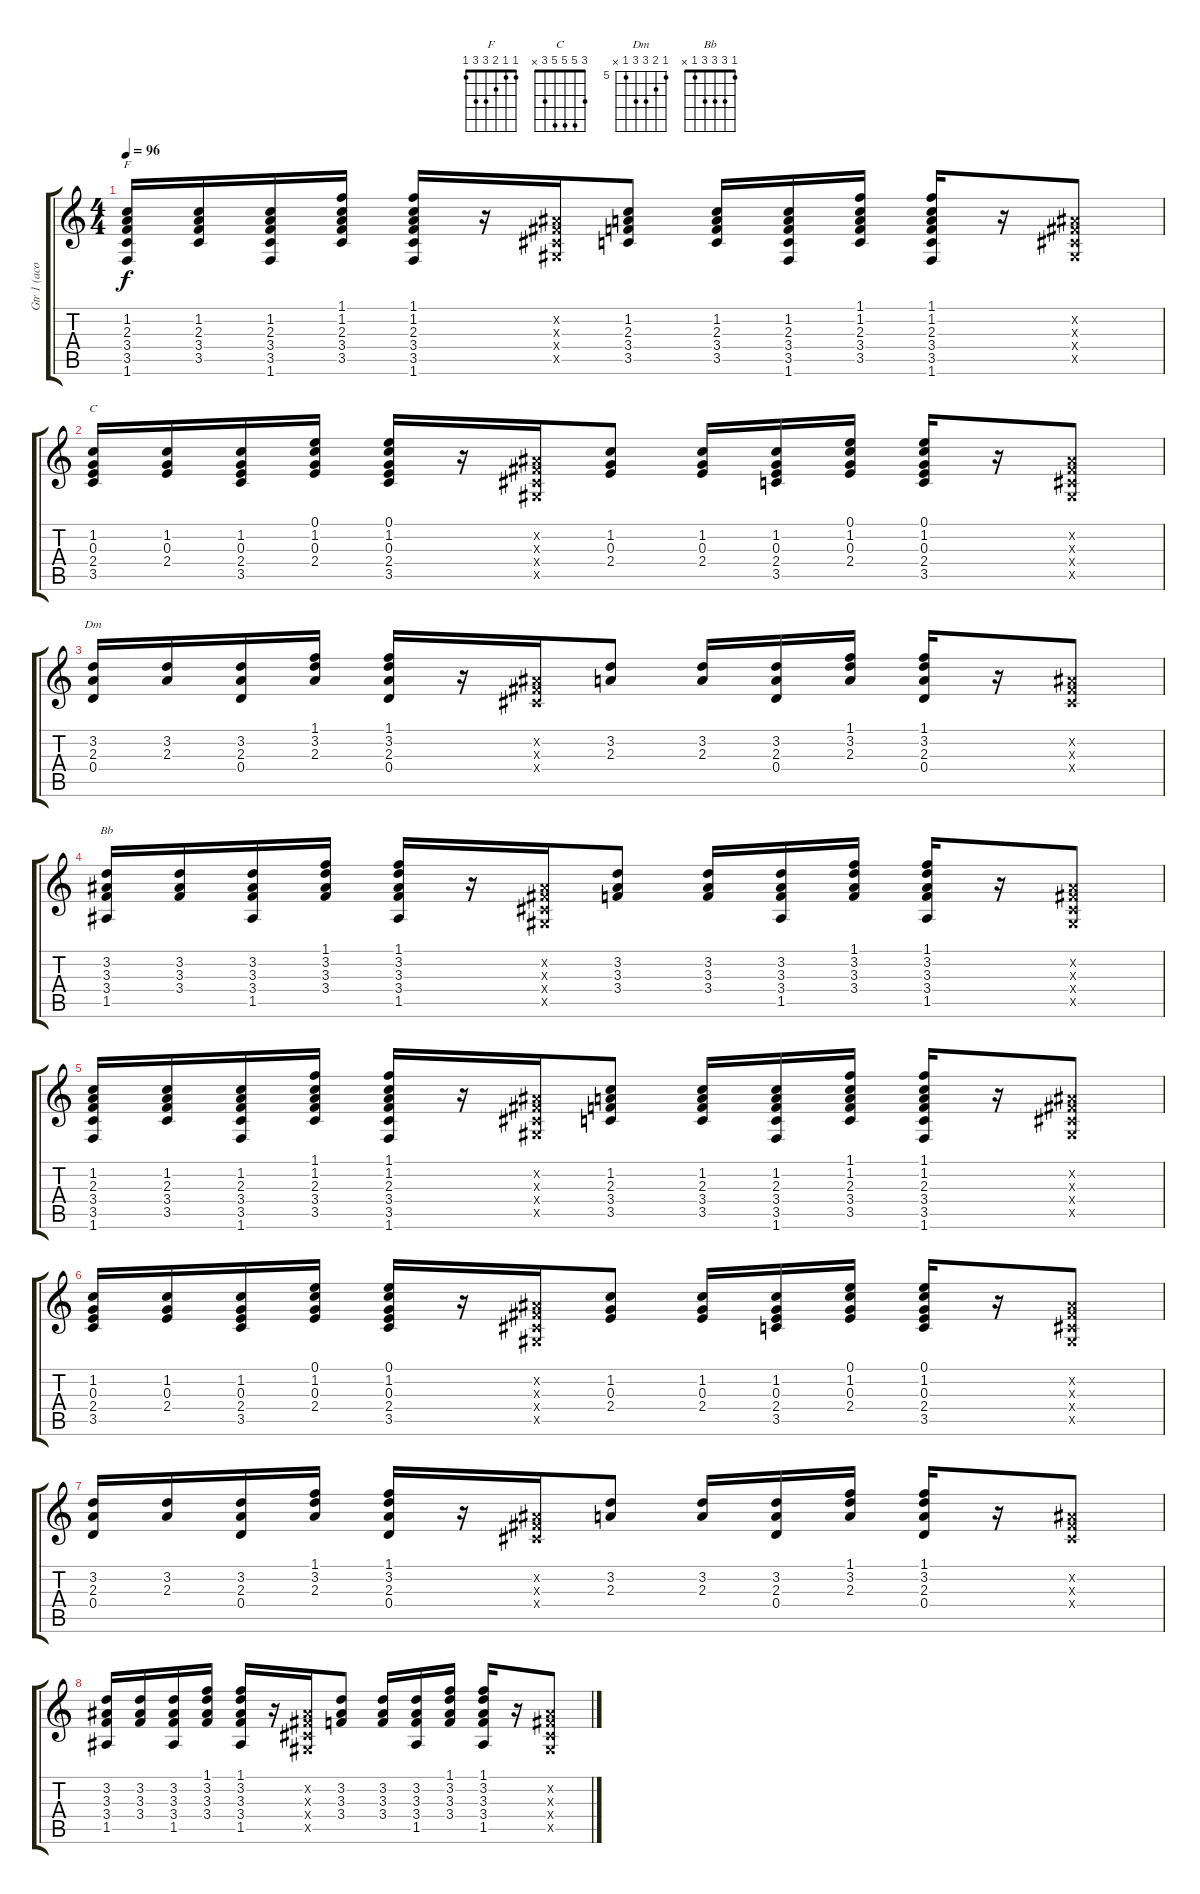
\track ("Gtr 1 (acoustique)" "Gtr 1 (aco") {instrument acousticguitarsteel}
\staff {score tabs}
\tuning (E4 B3 G3 D3 A2 E2) {hide}
\chord ("F" 1 1 2 3 3 1)
\chord ("C" 3 5 5 5 3 x)
\chord ("Dm" 5 6 7 7 5 x) {firstfret 5}
\chord ("Bb" 1 3 3 3 1 x)
\ts (4 4)
\tempo 96
\clef g2
\ks c
(1.2 2.3 3.4 3.5 1.6).16{ch "F" dy f} (1.2 2.3 3.4 3.5).16 (1.2 2.3 3.4 3.5 1.6).16 (1.1 1.2 2.3 3.4 3.5).16 (1.1 1.2 2.3 3.4 3.5 1.6).16 r.16 (-1.2{x} -1.3{x} -1.4{x} -1.5{x}).16 (1.2 2.3 3.4 3.5).8 (1.2 2.3 3.4 3.5).16 (1.2 2.3 3.4 3.5 1.6).16 (1.1 1.2 2.3 3.4 3.5).16 (1.1 1.2 2.3 3.4 3.5 1.6).16 r.16 (-1.2{x} -1.3{x} -1.4{x} -1.5{x}).8 |
(1.2 0.3 2.4 3.5).16{ch "C"} (1.2 0.3 2.4).16 (1.2 0.3 2.4 3.5).16 (0.1 1.2 0.3 2.4).16 (0.1 1.2 0.3 2.4 3.5).16 r.16 (-1.2{x} -1.3{x} -1.4{x} -1.5{x}).16 (1.2 0.3 2.4).8 (1.2 0.3 2.4).16 (1.2 0.3 2.4 3.5).16 (0.1 1.2 0.3 2.4).16 (0.1 1.2 0.3 2.4 3.5).16 r.16 (-1.2{x} -1.3{x} -1.4{x} -1.5{x}).8 |
(3.2 2.3 0.4).16{ch "Dm"} (3.2 2.3).16 (3.2 2.3 0.4).16 (1.1 3.2 2.3).16 (1.1 3.2 2.3 0.4).16 r.16 (-1.2{x} -1.3{x} -1.4{x}).16 (3.2 2.3).8 (3.2 2.3).16 (3.2 2.3 0.4).16 (1.1 3.2 2.3).16 (1.1 3.2 2.3 0.4).16 r.16 (-1.2{x} -1.3{x} -1.4{x}).8 |
(3.2 3.3 3.4 1.5).16{ch "Bb"} (3.2 3.3 3.4).16 (3.2 3.3 3.4 1.5).16 (1.1 3.2 3.3 3.4).16 (1.1 3.2 3.3 3.4 1.5).16 r.16 (-1.2{x} -1.3{x} -1.4{x} -1.5{x}).16 (3.2 3.3 3.4).8 (3.2 3.3 3.4).16 (3.2 3.3 3.4 1.5).16 (1.1 3.2 3.3 3.4).16 (1.1 3.2 3.3 3.4 1.5).16 r.16 (-1.2{x} -1.3{x} -1.4{x} -1.5{x}).8 |
(1.2 2.3 3.4 3.5 1.6).16 (1.2 2.3 3.4 3.5).16 (1.2 2.3 3.4 3.5 1.6).16 (1.1 1.2 2.3 3.4 3.5).16 (1.1 1.2 2.3 3.4 3.5 1.6).16 r.16 (-1.2{x} -1.3{x} -1.4{x} -1.5{x}).16 (1.2 2.3 3.4 3.5).8 (1.2 2.3 3.4 3.5).16 (1.2 2.3 3.4 3.5 1.6).16 (1.1 1.2 2.3 3.4 3.5).16 (1.1 1.2 2.3 3.4 3.5 1.6).16 r.16 (-1.2{x} -1.3{x} -1.4{x} -1.5{x}).8 |
(1.2 0.3 2.4 3.5).16 (1.2 0.3 2.4).16 (1.2 0.3 2.4 3.5).16 (0.1 1.2 0.3 2.4).16 (0.1 1.2 0.3 2.4 3.5).16 r.16 (-1.2{x} -1.3{x} -1.4{x} -1.5{x}).16 (1.2 0.3 2.4).8 (1.2 0.3 2.4).16 (1.2 0.3 2.4 3.5).16 (0.1 1.2 0.3 2.4).16 (0.1 1.2 0.3 2.4 3.5).16 r.16 (-1.2{x} -1.3{x} -1.4{x} -1.5{x}).8 |
(3.2 2.3 0.4).16 (3.2 2.3).16 (3.2 2.3 0.4).16 (1.1 3.2 2.3).16 (1.1 3.2 2.3 0.4).16 r.16 (-1.2{x} -1.3{x} -1.4{x}).16 (3.2 2.3).8 (3.2 2.3).16 (3.2 2.3 0.4).16 (1.1 3.2 2.3).16 (1.1 3.2 2.3 0.4).16 r.16 (-1.2{x} -1.3{x} -1.4{x}).8 |
(3.2 3.3 3.4 1.5).16 (3.2 3.3 3.4).16 (3.2 3.3 3.4 1.5).16 (1.1 3.2 3.3 3.4).16 (1.1 3.2 3.3 3.4 1.5).16 r.16 (-1.2{x} -1.3{x} -1.4{x} -1.5{x}).16 (3.2 3.3 3.4).8 (3.2 3.3 3.4).16 (3.2 3.3 3.4 1.5).16 (1.1 3.2 3.3 3.4).16 (1.1 3.2 3.3 3.4 1.5).16 r.16 (-1.2{x} -1.3{x} -1.4{x} -1.5{x}).8
